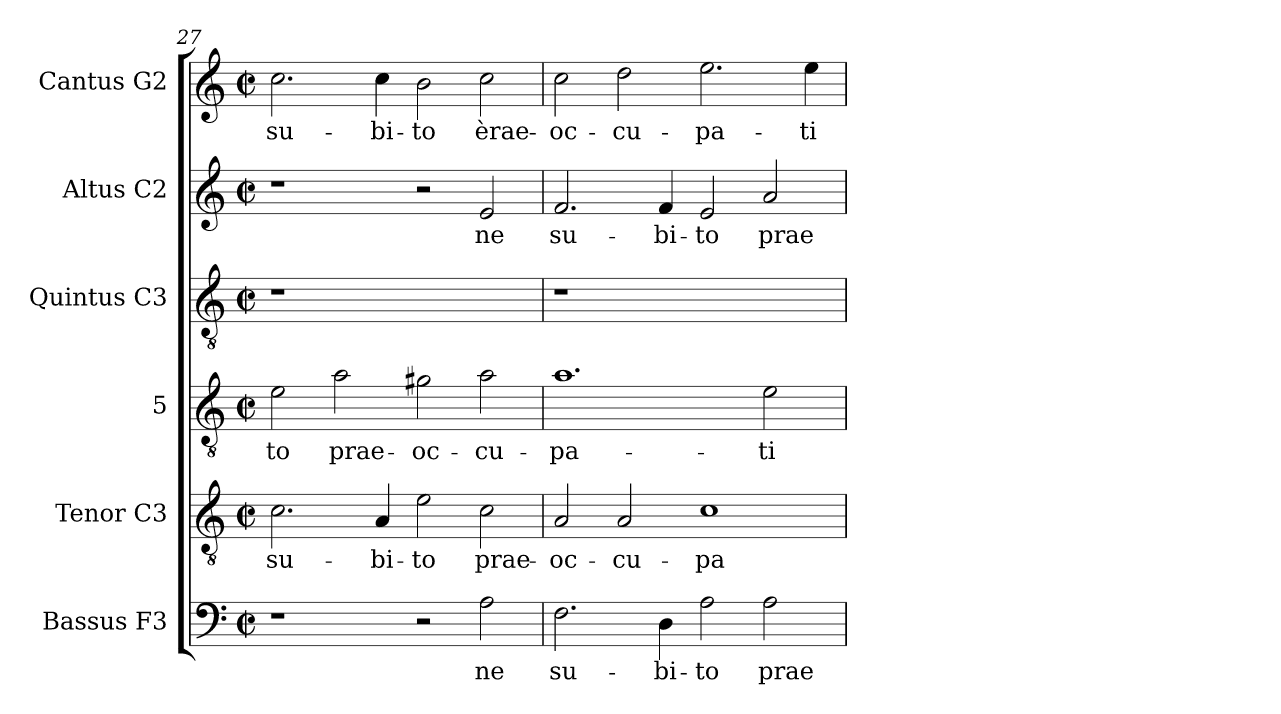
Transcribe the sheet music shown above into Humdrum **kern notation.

**kern	**text	**kern	**text	**kern	**text	**kern	**kern	**text	**kern	**text
*part6	*part6	*part5	*part5	*part4	*part4	*part3	*part2	*part2	*part1	*part1
*staff6	*staff6	*staff5	*staff5	*staff4	*staff4	*staff3	*staff2	*staff2	*staff1	*staff1
*I"Bassus  F3	*	*I"Tenor  C3	*	*I"5	*	*I"Quintus  C3	*I"Altus  C2	*	*I"Cantus  G2	*
*I'B	*	*I'T	*	*	*	*	*I'A	*	*I'C	*
*clefF4	*	*clefGv2	*	*clefGv2	*	*clefGv2	*clefG2	*	*clefG2	*
*k[]	*	*k[]	*	*k[]	*	*k[]	*k[]	*	*k[]	*
*C:	*	*C:	*	*C:	*	*C:	*C:	*	*C:	*
*M2/2	*	*M2/2	*	*M2/2	*	*M2/2	*M2/2	*	*M2/2	*
*met(c|)	*	*met(c|)	*	*met(c|)	*	*met(c|)	*met(c|)	*	*met(c|)	*
=27	=27	=27	=27	=27	=27	=27	=27	=27	=27	=27
!	!	!	!LO:LY:b:cj	!	!LO:LY:b:cj	!	!	!	!	!LO:LY:b:cj
1r	.	2.c\	su-	2e\	-to	1r	1r	.	2.cc\	su-
!	!	!	!	!	!LO:LY:b:cj	!	!	!	!	!
.	.	.	.	2a\	prae-	.	.	.	.	.
!	!	!	!LO:LY:b:cj	!	!	!	!	!	!	!LO:LY:b:cj
.	.	4A/	-bi-	.	.	.	.	.	4cc\	-bi-
!	!	!	!LO:LY:b:cj	!	!LO:LY:b:cj	!	!	!	!	!LO:LY:b:cj
2r	.	2e\	-to	2g#X\	-oc-	1ryy	2r	.	2b\	-to
!	!LO:LY:b:cj	!	!LO:LY:b:cj	!	!LO:LY:b:cj	!	!	!LO:LY:b:cj	!	!LO:LY:b:cj
2A\	ne	2c\	prae-	2a\	-cu-	.	2e/	ne	2cc\	èrae-
=28	=28	=28	=28	=28	=28	=28	=28	=28	=28	=28
!	!LO:LY:b:cj	!	!LO:LY:b:cj	!	!LO:LY:b:cj	!	!	!LO:LY:b:cj	!	!LO:LY:b:cj
2.F\	su-	2A/	-oc-	1.a	-pa-	1r	2.f/	su-	2cc\	-oc-
!	!	!	!LO:LY:b:cj	!	!	!	!	!	!	!LO:LY:b:cj
.	.	2A/	-cu-	.	.	.	.	.	2dd\	-cu-
!	!LO:LY:b:cj	!	!	!	!	!	!	!LO:LY:b:cj	!	!
4D\	-bi-	.	.	.	.	.	4f/	-bi-	.	.
!	!LO:LY:b:cj	!	!LO:LY:b:cj	!	!	!	!	!LO:LY:b:cj	!	!LO:LY:b:cj
2A\	-to	1c	-pa-	.	.	1ryy	2e/	-to	2.ee\	-pa-
!	!LO:LY:b:cj	!	!	!	!LO:LY:b:cj	!	!	!LO:LY:b:cj	!	!
2A\	prae-	.	.	2e\	-ti	.	2a/	prae-	.	.
!	!	!	!	!	!	!	!	!	!	!LO:LY:b:cj
.	.	.	.	.	.	.	.	.	4ee\	-ti
=	=	=	=	=	=	=	=	=	=	=
*-	*-	*-	*-	*-	*-	*-	*-	*-	*-	*-
